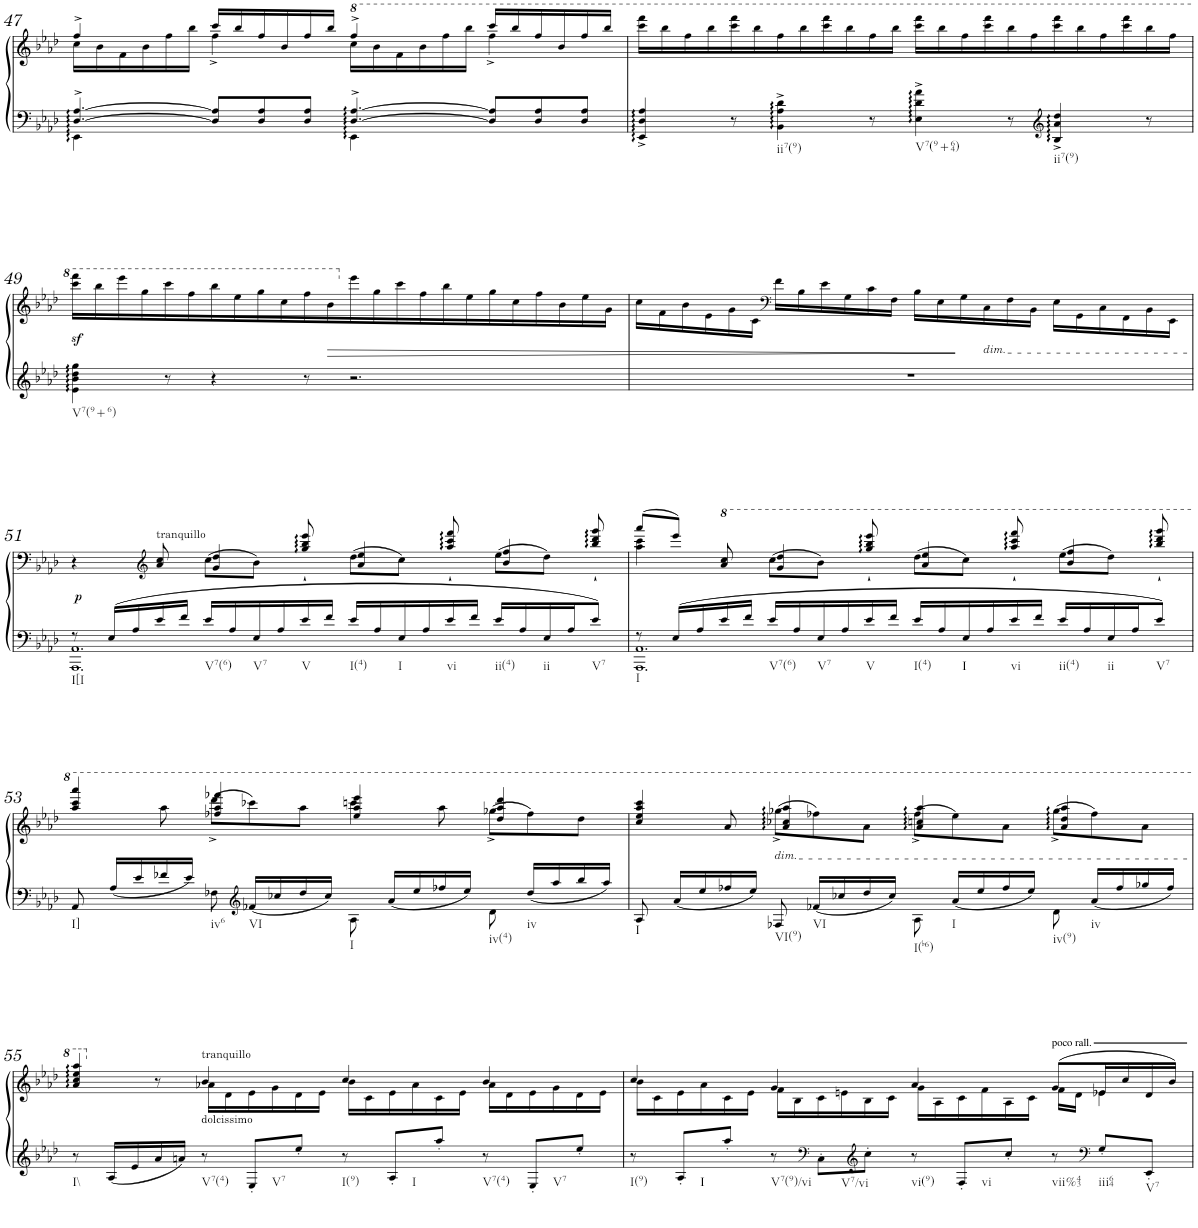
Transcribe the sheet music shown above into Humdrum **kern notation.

**kern	**kern	**dynam
*part1	*part1	*part1
*staff2	*staff1	*staff1/2
*I"Piano	*	*
*I'Pno.	*	*
!!LO:PB:g=z
*clefG2	*clefG2	*
*k[b-e-a-d-]	*k[b-e-a-d-]	*
*M12/8	*M12/8	*
=47	=47	=47
*^	*^	*
[4.D-/^ [4.A-/^	4EE-\	4ff^/	16cc\LL	.
.	.	.	16b-\	.
.	.	.	16f\	.
.	.	.	16b-\	.
.	4ryy	8ryy	16ff\	.
.	.	.	16bb-\JJ	.
8D-/] 8A-/]L	.	16ccc/LL	4ff^\	.
.	.	16bb-/	.	.
8D-/ 8A-/	4ryy	16ff/	.	.
.	.	16b-/	.	.
8D-/ 8A-/J	.	16ff/	8ryy	.
.	.	16bb-/JJ	.	.
[4.D-/^ [4.A-/^	4EE-\	4fff^/	16ccc\LL	.
.	.	.	16bb-\	.
.	.	.	16ff\	.
.	.	.	16bb-\	.
.	2ryy	8ryy	16fff\	.
.	.	.	16bbb-\JJ	.
8D-/] 8A-/]L	.	16cccc/LL	4fff^\	.
.	.	16bbb-/	.	.
8D-/ 8A-/	.	16fff/	.	.
.	.	16bb-/	.	.
8D-/ 8A-/J	.	16fff/	8ryy	.
.	.	16bbb-/JJ	.	.
*v	*v	*	*	*
*	*v	*v	*
=48	=48	=48
4EE-/^ 4D-/^ 4A-/^	16cccc\ 16ffff\LL	.
.	16bbb-\	.
.	16fff\	.
.	16bbb-\	.
8r	16cccc\ 16ffff\	.
.	16bbb-\	.
!LO:TX:b:t=ii7(9)	!	!
4BB-\^ 4A-\^ 4d-\^	16fff\	.
.	16bbb-\	.
.	16cccc\ 16ffff\	.
.	16bbb-\	.
8r	16fff\	.
.	16bbb-\JJ	.
!LO:TX:b:t=V7(9+64)	!	!
4E-\^ 4d-\^ 4a-\^	16cccc\ 16ffff\LL	.
.	16bbb-\	.
.	16fff\	.
.	16cccc\ 16ffff\	.
8r	16bbb-\	.
.	16fff\	.
*clefG2	*	*
!LO:TX:b:t=ii7(9)	!	!
4B-/^ 4a-/^ 4dd-/^	16cccc\ 16ffff\	.
.	16bbb-\	.
.	16fff\	.
.	16cccc\ 16ffff\	.
8r	16bbb-\	.
.	16fff\JJ	.
!!LO:LB:g=z
=49	=49	=49
!LO:TX:b:t=V7(9+6)	!	!
4e-\ 4b-\ 4dd-\ 4gg\	16cccc\z< 16ffff\z<LL	.
.	16bbb-\	.
.	16eeee-\	.
.	16ggg\	.
8r	16cccc\	.
.	16fff\	.
4r	16bbb-\	.
.	16eee-\	.
.	16ggg\	.
.	16ccc\	.
8r	16fff\	.
!	!	!LO:HP:b
.	16bb-\	>
2.r	16eee-\	.
.	16gg\	.
.	16ccc\	.
.	16ff\	.
.	16bb-\	.
.	16ee-\	.
.	16gg\	.
.	16cc\	.
.	16ff\	.
.	16b-\	.
.	16ee-\	.
.	16g\JJ	.
=50	=50	=50
1.r	16cc\LL	.
.	16f\	.
.	16b-\	.
.	16e-\	.
.	16g\	.
.	16c\JJ	.
*	*clefF4	*
.	16f\LL	.
.	16B-\	.
.	16e-\	.
.	16G\	.
.	16c\	.
.	16F\JJ	.
.	16B-\LL	.
.	16E-\	.
.	16G\	]
!	!LO:TX:b:i:t=dim.	!
.	16C\	.
.	16F\	.
.	16BB-\JJ	.
.	16E-\LL	.
.	16GG\	.
.	16C\	.
.	16FF\	.
.	16BB-\	.
.	16EE-\JJ	.
!!LO:LB:g=z
=51	=51	=51
*^	*^	*
!LO:TX:b:t=I[I	!	!	!	!
!	!	!	!	!LO:DY:b
8r	1.AAA- 1.AA-	4r	4ryy	p
16E-/LL	.	.	.	.
16A-/	.	.	.	.
*	*	*clefG2	*	*
!	!	!LO:TX:a:t=tranquillo	!	!
16e-/	.	8a-/ 8cc/	8ryy	.
16f/JJ	.	.	.	.
!LO:TX:b:t=V7(6)	!	!	!	!
16e-/LL	.	4g/ 4dd-/	(>8cc\L	.
16A-/	.	.	.	.
!LO:TX:b:t=V7	!	!	!	!
16E-/	.	.	8b-\J)	.
16A-/	.	.	.	.
!LO:TX:b:t=V	!	!	!	!
16e-/	.	8gg/` 8bb-/` 8eee-/`	8ryy	.
16f/JJ	.	.	.	.
!LO:TX:b:t=I(4)	!	!	!	!
16e-/LL	.	4a-/ 4ee-/	(>8dd-\L	.
16A-/	.	.	.	.
!LO:TX:b:t=I	!	!	!	!
16E-/	.	.	8cc\J)	.
16A-/	.	.	.	.
!LO:TX:b:t=vi	!	!	!	!
16e-/	.	8aa-/` 8ccc/` 8fff/`	8ryy	.
16f/JJ	.	.	.	.
!LO:TX:b:t=ii(4)	!	!	!	!
16e-/LL	.	4b-/ 4ff/	(>8ee-\L	.
16A-/	.	.	.	.
!LO:TX:b:t=ii	!	!	!	!
16E-/	.	.	8dd-\J)	.
16A-/J	.	.	.	.
!LO:TX:b:t=V7	!	!	!	!
8e-/J	.	8bb-/` 8ddd-/` 8ggg/`	8ryy	.
=52	=52	=52	=52	=52
!LO:TX:b:t=I	!	!	!	!
8r	1.AAA- 1.AA-	(8aaa-/L	4aa-\ 4ccc\	.
16E-/LL	.	8eee-/J)	.	.
16A-/	.	.	.	.
16e-/	.	8aa-/ 8ccc/	8ryy	.
16f/JJ	.	.	.	.
!LO:TX:b:t=V7(6)	!	!	!	!
16e-/LL	.	4gg/ 4ddd-/	(>8ccc\L	.
16A-/	.	.	.	.
!LO:TX:b:t=V7	!	!	!	!
16E-/	.	.	8bb-\J)	.
16A-/	.	.	.	.
!LO:TX:b:t=V	!	!	!	!
16e-/	.	8ggg/` 8bbb-/` 8eeee-/`	8ryy	.
16f/JJ	.	.	.	.
!LO:TX:b:t=I(4)	!	!	!	!
16e-/LL	.	4aa-/ 4eee-/	(>8ddd-\L	.
16A-/	.	.	.	.
!LO:TX:b:t=I	!	!	!	!
16E-/	.	.	8ccc\J)	.
16A-/	.	.	.	.
!LO:TX:b:t=vi	!	!	!	!
16e-/	.	8aaa-/` 8cccc/` 8ffff/`	8ryy	.
16f/JJ	.	.	.	.
!LO:TX:b:t=ii(4)	!	!	!	!
16e-/LL	.	4bb-/ 4fff/	(>8eee-\L	.
16A-/	.	.	.	.
!LO:TX:b:t=ii	!	!	!	!
16E-/	.	.	8ddd-\J)	.
16A-/J	.	.	.	.
!LO:TX:b:t=V7	!	!	!	!
8e-/J	.	8bbb-/` 8dddd-/` 8gggg/`	8ryy	.
*v	*v	*	*	*
!!LO:LB:g=z	!!
=53	=53	=53	=53
!LO:TX:b:t=I]	!	!	!
8AA-/	4aaa-/ 4cccc/ 4aaaa-/	4ryy	.
16A-/LL	.	.	.
16e-/	.	.	.
16f-X/	8aaa-\	8ryy	.
16e-/JJ	.	.	.
!LO:TX:b:t=iv6	!	!	!
8F-X\	4fff-X/ 4aaa-/ 4ffff-X/	(>8dddd-^\L	.
*clefG2	*	*	*
!LO:TX:b:t=VI	!	!	!
16f-X/LL	.	8cccc-X\)	.
16cc-X/	.	.	.
16dd-/	8ryy	8aaa-\J	.
16cc-/JJ	.	.	.
!LO:TX:b:t=I	!	!	!
8A-\	4eee-/ 4aaa-/ 4eeee-/	4ccccn\	.
16a-/LL	.	.	.
16ee-/	.	.	.
16ff-X/	8aaa-\	8ryy	.
16ee-/JJ	.	.	.
!LO:TX:b:t=iv(4)	!	!	!
8d-\	4ddd-/ 4aaa-/ 4dddd-/	(>8ggg-X^\L	.
!LO:TX:b:t=iv	!	!	!
16dd-/LL	.	8fff-\)	.
16aa-/	.	.	.
16bb-/	8ryy	8ddd-\J	.
16aa-/JJ	.	.	.
=54	=54	=54	=54
!LO:TX:b:t=I	!	!	!
8A-/	4ccc/ 4eee-/ 4aaa-/ 4cccc/	4ryy	.
16a-/LL	.	.	.
16ee-/	.	.	.
16ff-X/	8aa-/	8ryy	.
16ee-/JJ	.	.	.
!	!LO:TX:b:i:t=dim.	!	!
!LO:TX:b:t=VI(9)	!	!	!
8F-X/	4aa-/ 4ccc-X/ 4aaa-/	(>8ggg-X^\L	.
!LO:TX:b:t=VI	!	!	!
16f-X/LL	.	8fff-X\)	.
16cc-X/	.	.	.
16dd-/	8ryy	8aa-\J	.
16cc-/JJ	.	.	.
!LO:TX:b:t=I(b6)	!	!	!
8A-\	4aa-/ 4cccn/ 4aaa-/	(>8fff-^\L	.
!LO:TX:b:t=I	!	!	!
16a-/LL	.	8eee-\)	.
16ee-/	.	.	.
16ff-/	8ryy	8aa-\J	.
16ee-/JJ	.	.	.
!LO:TX:b:t=iv(9)	!	!	!
8d-\	4aa-/ 4ddd-/ 4aaa-/	(>8ggg-^\L	.
!LO:TX:b:t=iv	!	!	!
16a-/LL	.	8fff-\)	.
16ff-/	.	.	.
16gg-X/	8ryy	8aa-\J	.
16ff-/JJ	.	.	.
!!LO:LB:g=z	!!
=55	=55	=55	=55
!LO:TX:b:t=I\\	!	!	!
8r	4aa-/ 4ccc/ 4eee-/ 4aaa-/	4.ryy	.
16A-/LL	.	.	.
16e-/	.	.	.
16a-/	8r	.	.
16an/JJ	.	.	.
!	!LO:TX:a:t=tranquillo	!	!
!	!LO:TX:b:t=dolcissimo	!	!
!LO:TX:b:t=V7(4)	!	!	!
8r	4b-/	16a-X\LL	.
.	.	16d-\	.
!LO:TX:b:t=V7	!	!	!
8E-'/L	.	16e-\	.
.	.	16g\	.
8ee-'/J	8ryy	16d-\	.
.	.	16e-\JJ	.
!LO:TX:b:t=I(9)	!	!	!
8r	4cc/	16b-\LL	.
.	.	16c\	.
!LO:TX:b:t=I	!	!	!
8A-'/L	.	16e-\	.
.	.	16a-\	.
8aa-'/J	8ryy	16c\	.
.	.	16e-\JJ	.
!LO:TX:b:t=V7(4)	!	!	!
8r	4b-/	16a-\LL	.
.	.	16d-\	.
!LO:TX:b:t=V7	!	!	!
8E-'/L	.	16e-\	.
.	.	16g\	.
8ee-'/J	8ryy	16d-\	.
.	.	16e-\JJ	.
=56	=56	=56	=56
!LO:TX:b:t=I(9)	!	!	!
8r	4cc/	16b-\LL	.
.	.	16c\	.
!LO:TX:b:t=I	!	!	!
8A-'/L	.	16e-\	.
.	.	16a-\	.
8aa-'/J	8ryy	16c\	.
.	.	16e-\JJ	.
!LO:TX:b:t=V7(9)/vi	!	!	!
8r	4g/	16f\LL	.
.	.	16B-\	.
*clefF4	*	*	*
!LO:TX:b:t=V7/vi	!	!	!
8C'\L	.	16c\	.
.	.	16en\	.
*clefG2	*	*	*
8cc'\J	8ryy	16B-\	.
.	.	16c\JJ	.
!LO:TX:b:t=vi(9)	!	!	!
8r	4a-/	16g\LL	.
.	.	16A-\	.
!LO:TX:b:t=vi	!	!	!
8F'/L	.	16c\	.
.	.	16f\	.
8cc'/J	8ryy	16A-\	.
.	.	16c\JJ	.
!	!LO:TX:a:t=poco rall.	!	!
!LO:TX:b:t=vii%43	!	!	!
8r	(8g/L	16f\LL	.
.	.	16d-\JJ	.
*clefF4	*	*	*
!LO:TX:b:t=iii64	!	!	!
8G'/L	16e-X/L	4e-\	.
.	16cc/	.	.
!LO:TX:b:t=V7	!	!	!
8EE-'/J	16d-/	.	.
.	16b-/JJ)	.	.
*	*v	*v	*
=	=	=
*-	*-	*-
